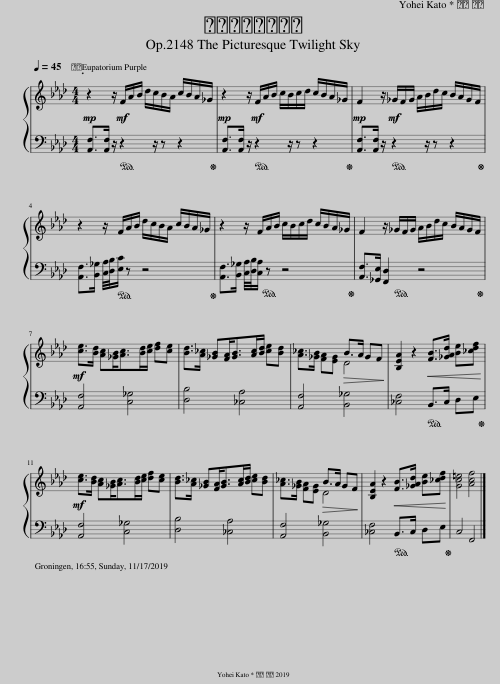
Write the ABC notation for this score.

X:1
%%score { ( 1 3 ) | 2 }
L:1/8
Q:1/4=45
M:4/4
I:linebreak $
K:Ab
V:1 treble
V:3 treble
V:2 bass
V:1
!mp! z2 z/!mf! F/A/B/ d/c/B/A/ c/B/A/_G/ |!mp! z2 z/!mf! F/A/B/ c/B/c/d/ c/B/A/_G/ |!mp! F2 z/!mf! _G/F/G/ A/B/d/c/ B/A/G/F/ |$ z2 z/ F/A/B/ d/c/B/A/ c/B/A/_G/ | z2 z/ F/A/B/ c/B/c/d/ c/B/A/_G/ | %5
 F2 z/ _G/F/G/ A/B/d/c/ B/A/G/F/ |$!mf! [ce]>[Bd] [Ac][_GB]<[Ac][Bd]/[ce]/ [df][ce] | [Bd]>[A_c] [_GB][FA]<[GB][Ac]/[Bd]/ [ce][Bd] | [A_c]>[_GB] [FA][EG]!>(! D4!>)! | [B,EA]2 z2!<(! [FB]>[_GAd] [Be][_cdf]!<)! |$ %10
!mf! [ce]>[Bd] [Ac][_GB]<[Ac][Bd]/[ce]/ [df][ce] | [Bd]>[A_c] [_GB][FA]<[GB][Ac]/[Bd]/ [ce][Bd] | [A_c]>[_GB] [FA][EG]!>(! D4!>)! | [B,EA]2 z2!<(! [FB]>[_GAd] [Be][_cdf]!<)! | [Gc=e]4 [Acf]4 |] %15
V:2
 [A,,F,]>[A,,F,] z/!ped! z2 z/ z z2!ped-up! | [A,,F,]>[A,,F,] z/!ped! z2 z/ z z2!ped-up! | [A,,F,]>[A,,F,] z/!ped! z2 z/ z z2!ped-up! |$ [A,,F,]>[B,,_G,] [C,A,]/4[D,B,]/4!ped![E,C]/ z z4!ped-up! | [A,,F,]>[B,,_G,] [C,A,]/4[D,B,]/4[C,A,]/!ped! z z4!ped-up! | %5
 [A,,F,]>[_G,,E,]!ped! [F,,D,]2 z4!ped-up! |$ [A,,F,]4 [C,_G,]4 | [D,B,]4 [_C,A,]4 | [A,,F,]4 [B,,_G,]4 | [_C,F,]4!ped! B,,>C, D,E,!ped-up! |$ %10
 [A,,F,]4 [C,_G,]4 | [D,B,]4 [_C,A,]4 | [A,,F,]4 [B,,_G,]4 | [_C,F,]4!ped! B,,>C, D,E,!ped-up! | C,4 F,,4 |] %15
V:3
 x8 | x8 | x8 |$ x8 | x8 | %5
 x8 |$ x8 | x8 | x4 B>A _GF | x8 |$ %10
 x8 | x8 | x4 B>A _GF | x8 | x8 |] %15
